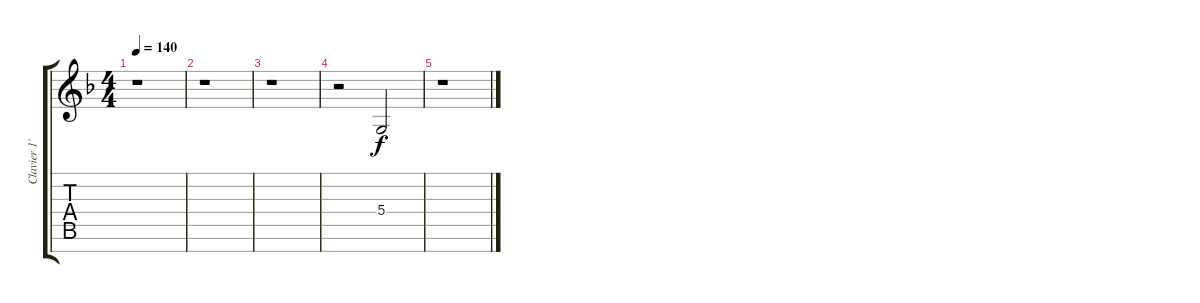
\track ("Clavier 1'" "Clavier 1'") {instrument lead2sawtooth}
\staff {score tabs}
\tuning (E4 B3 G3 D3 A2 E2 B1) {hide}
\ts (4 4)
\tempo 140
\clef g2
\ks f
r.1{dy f} |
r.1 |
r.1 |
r.2 5.4.2{instrument reversecymbal} |
r.1
